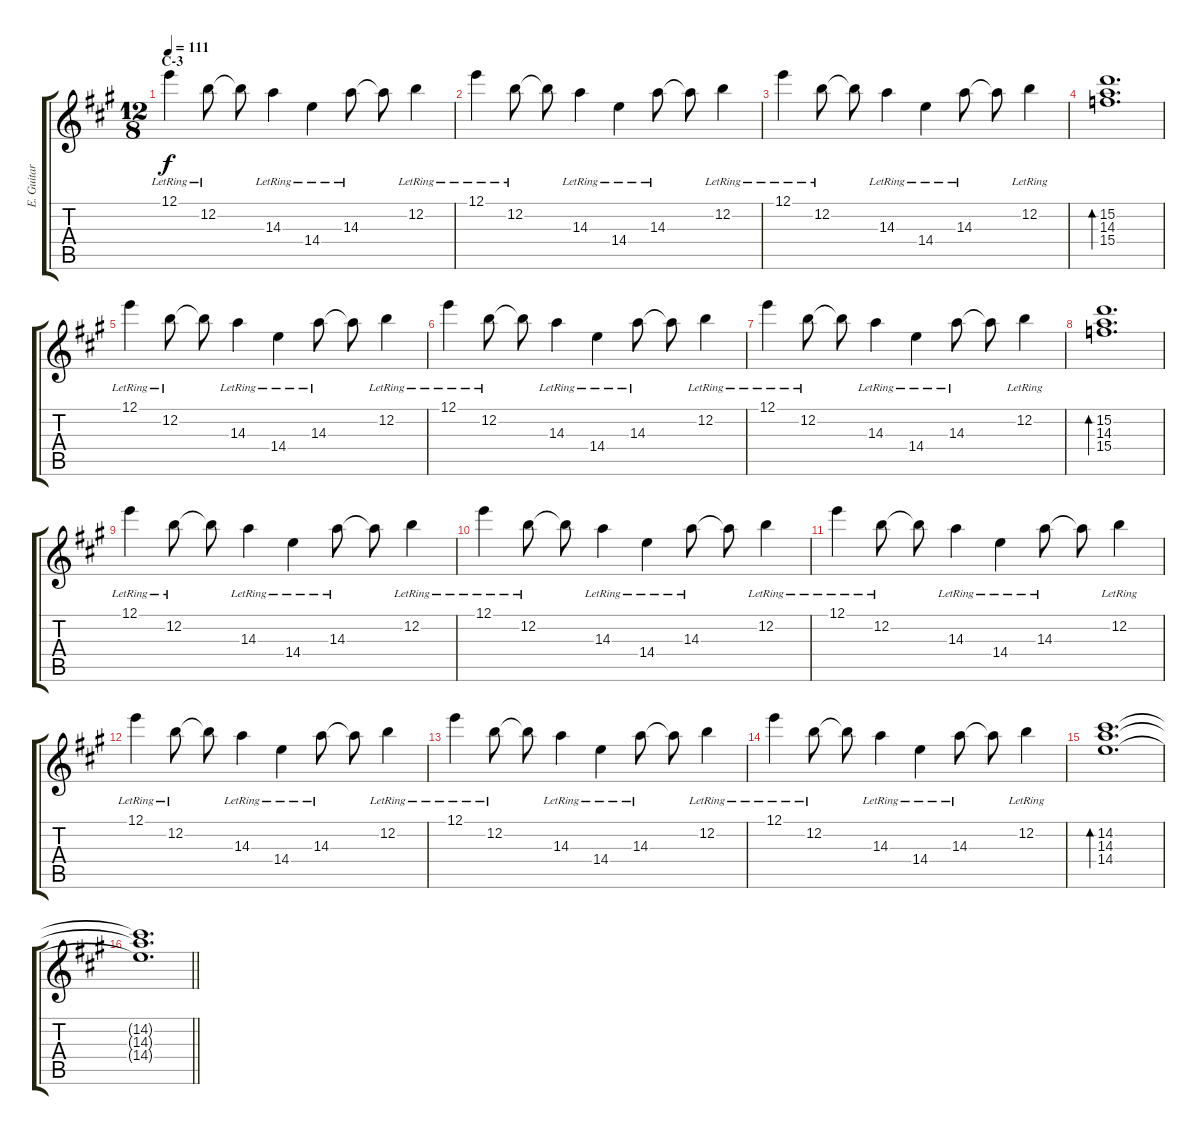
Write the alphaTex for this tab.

\track ("E. Guitar II" "E. Guitar ") {instrument electricguitarclean}
\staff {score tabs}
\tuning (E4 B3 G3 D3 A2 D2) {hide}
\ts (12 8)
\section ("" "C-3")
\tempo 111
\clef g2
\ks a
12.1{lr}.4{dy f} 12.2{lr}.8 12.2{t}.8 14.3{lr}.4 14.4{lr}.4 14.3{lr}.8 14.3{t}.8 12.2{lr}.4 |
12.1{lr}.4 12.2{lr}.8 12.2{t}.8 14.3{lr}.4 14.4{lr}.4 14.3{lr}.8 14.3{t}.8 12.2{lr}.4 |
12.1{lr}.4 12.2{lr}.8 12.2{t}.8 14.3{lr}.4 14.4{lr}.4 14.3{lr}.8 14.3{t}.8 12.2{lr}.4 |
(15.2 14.3 15.4).1{d bd 120} |
12.1{lr}.4 12.2{lr}.8 12.2{t}.8 14.3{lr}.4 14.4{lr}.4 14.3{lr}.8 14.3{t}.8 12.2{lr}.4 |
12.1{lr}.4 12.2{lr}.8 12.2{t}.8 14.3{lr}.4 14.4{lr}.4 14.3{lr}.8 14.3{t}.8 12.2{lr}.4 |
12.1{lr}.4 12.2{lr}.8 12.2{t}.8 14.3{lr}.4 14.4{lr}.4 14.3{lr}.8 14.3{t}.8 12.2{lr}.4 |
(15.2 14.3 15.4).1{d bd 120} |
12.1{lr}.4 12.2{lr}.8 12.2{t}.8 14.3{lr}.4 14.4{lr}.4 14.3{lr}.8 14.3{t}.8 12.2{lr}.4 |
12.1{lr}.4 12.2{lr}.8 12.2{t}.8 14.3{lr}.4 14.4{lr}.4 14.3{lr}.8 14.3{t}.8 12.2{lr}.4 |
12.1{lr}.4 12.2{lr}.8 12.2{t}.8 14.3{lr}.4 14.4{lr}.4 14.3{lr}.8 14.3{t}.8 12.2{lr}.4 |
12.1{lr}.4 12.2{lr}.8 12.2{t}.8 14.3{lr}.4 14.4{lr}.4 14.3{lr}.8 14.3{t}.8 12.2{lr}.4 |
12.1{lr}.4 12.2{lr}.8 12.2{t}.8 14.3{lr}.4 14.4{lr}.4 14.3{lr}.8 14.3{t}.8 12.2{lr}.4 |
12.1{lr}.4 12.2{lr}.8 12.2{t}.8 14.3{lr}.4 14.4{lr}.4 14.3{lr}.8 14.3{t}.8 12.2{lr}.4 |
(14.2 14.3 14.4).1{d bd 120} |
\barLineRight lightlight
(14.2{t} 14.3{t} 14.4{t}).1{d}
